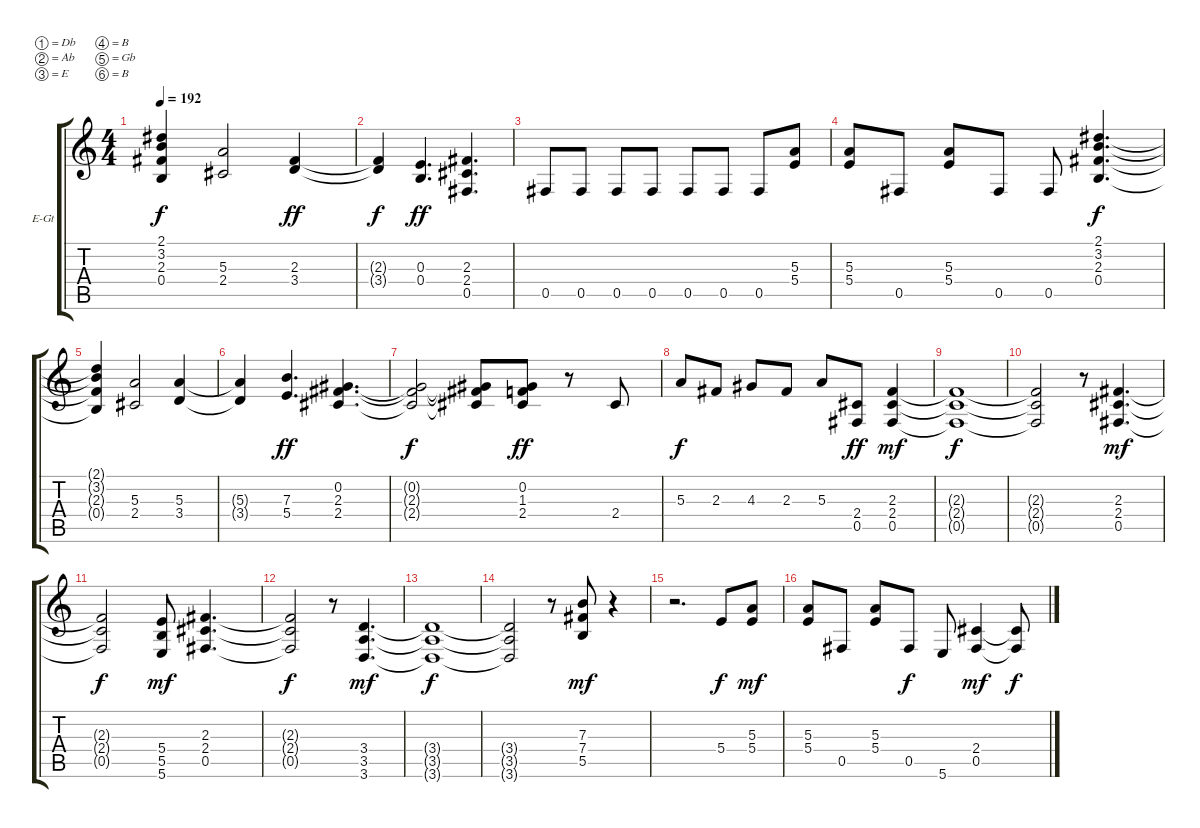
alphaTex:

\bracketExtendMode groupsimilarinstruments
\firstSystemTrackNameOrientation horizontal
\otherSystemsTrackNameOrientation horizontal
\track ("Guitar II" "E-Gt") {instrument distortionguitar}
\staff {score tabs}
\tuning (Db4 Ab3 E3 B2 Gb2 B1)
\ts (4 4)
\tempo 192
\clef g2
\ks c
(2.1{t} 3.2{t} 2.3{t} 0.4{t}).4{dy f} (5.3 2.4).2 (2.3 3.4).4{dy ff} |
(2.3{t} 3.4{t}).4{dy f} (0.3 0.4).4{d dy ff} (2.3 2.4 0.5).4{d} |
0.5.8 0.5.8 0.5.8 0.5.8 0.5.8 0.5.8 0.5.8 (5.3 5.4).8 |
(5.3 5.4).8 0.5.8 (5.3 5.4).8 0.5.8 0.5.8 (2.1 3.2 2.3 0.4).4{d dy f} |
(2.1{t} 3.2{t} 2.3{t} 0.4{t}).4 (5.3 2.4).2 (5.3 3.4).4 |
(5.3{t} 3.4{t}).4 (7.3 5.4).4{d dy ff} (0.2 2.3 2.4).4{d} |
(0.2{t} 2.3{t} 2.4{t}).2{dy f} (0.2{t} 2.3{t} 2.4{t}).8 (0.2 1.3 2.4).8{dy ff} r.8 2.4.8 |
5.3.8{dy f} 2.3.8 4.3.8 2.3.8 5.3.8 (2.4 0.5).8{dy ff} (2.3 2.4 0.5).4{dy mf} |
(2.3{t} 2.4{t} 0.5{t}).1{dy f} |
(2.3{t} 2.4{t} 0.5{t}).2 r.8 (2.3 2.4 0.5).4{d dy mf} |
(2.3{t} 2.4{t} 0.5{t}).2{dy f} (5.4 5.5 5.6).8{dy mf} (2.3 2.4 0.5).4{d} |
(2.3{t} 2.4{t} 0.5{t}).2{dy f} r.8 (3.4 3.5 3.6).4{d dy mf} |
(3.4{t} 3.5{t} 3.6{t}).1{dy f} |
(3.4{t} 3.5{t} 3.6{t}).2 r.8 (7.3 7.4 5.5).8{dy mf} r.4 |
r.2{d} 5.4.8{dy f} (5.3 5.4).8{dy mf} |
(5.3 5.4).8 0.5.8 (5.3 5.4).8 0.5.8{dy f} 5.6.8 (2.4 0.5).4{dy mf} (2.4{t} 0.5{t}).8{dy f}
